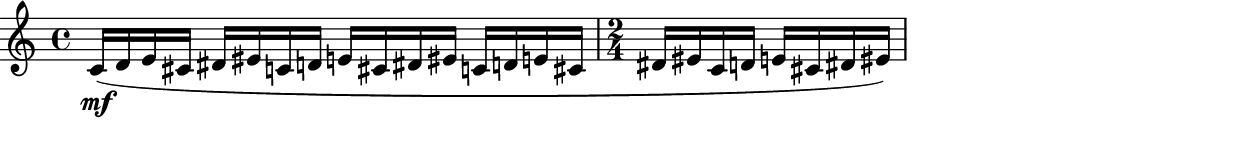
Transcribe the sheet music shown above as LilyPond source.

%%% Generated by music-score %%%
\include "lilypond-book-preamble.ly"
\paper {
  #(define dump-extents #t)

  indent = 0\mm
  line-width = 210\mm - 2.0 * 0.4\in
  ragged-right = ##t
  force-assignment = #""
  line-width = #(- line-width (* mm  3.000000))
}
\header {
  title = ""
  composer = ""
}
\layout {
}

<<
    \new Staff {   \set Staff.instrumentName = "" \set Staff.shortInstrumentName = "" \clef treble \time 4/4 c'16-\mf( d'16 e'16 cis'16 dis'16 eis'16 c'16 d'16 e'16 cis'16 dis'16 eis'16 c'16 d'16 e'16 cis'16 \time 2/4 dis'16 eis'16 c'16 d'16 e'16 cis'16 dis'16 eis'16)
               }
>>